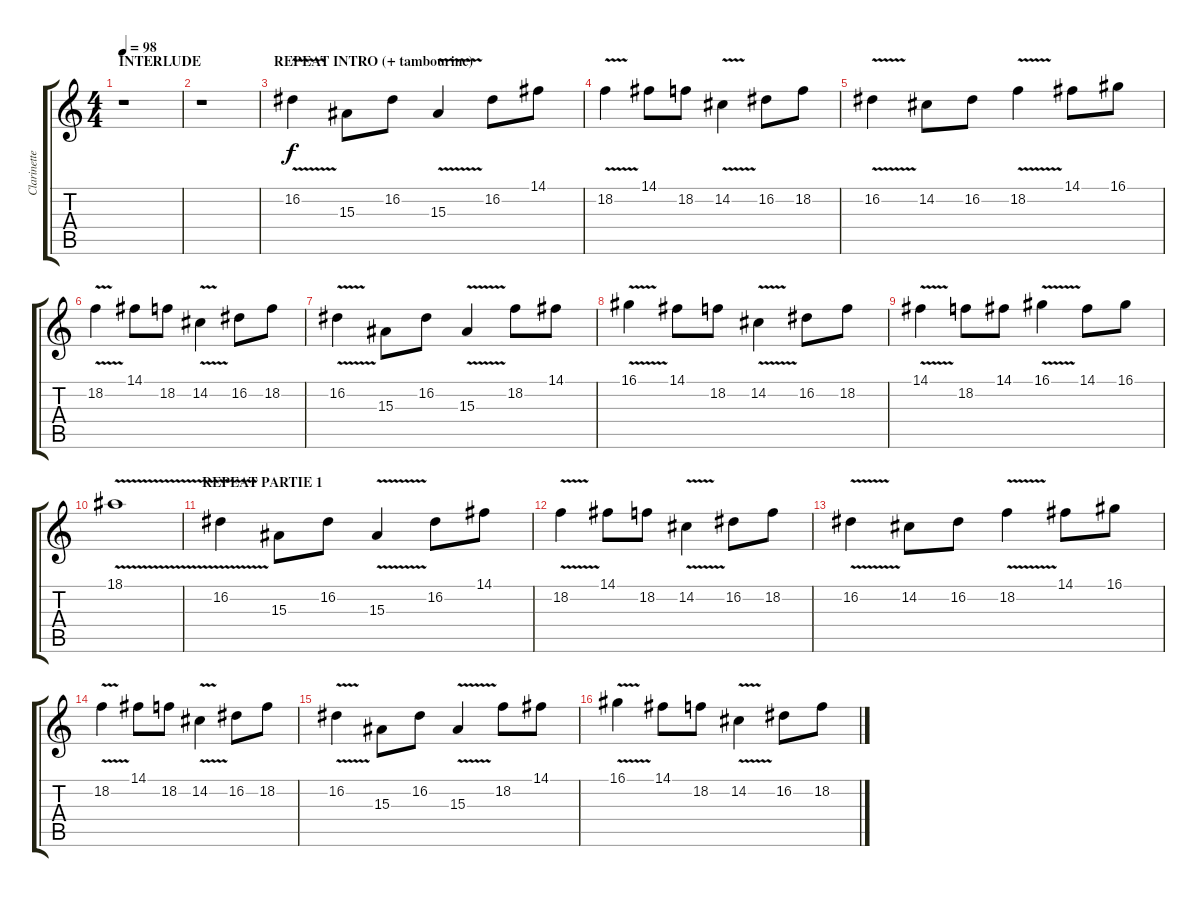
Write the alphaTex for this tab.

\track ("Clarinette" "Clarinette") {instrument clarinet}
\staff {score tabs}
\tuning (E4 B3 G3 D3 A2 E2) {hide}
\ts (4 4)
\section ("" "INTERLUDE")
\tempo 98
\clef g2
\ks c
r.1{dy f} |
r.1 |
\section ("" "REPEAT INTRO (+ tambourine)")
16.2{v}.4 15.3.8 16.2.8 15.3{v}.4 16.2.8 14.1.8 |
18.2{v}.4 14.1.8 18.2.8 14.2{v}.4 16.2.8 18.2.8 |
16.2{v}.4 14.2.8 16.2.8 18.2{v}.4 14.1.8 16.1.8 |
18.2{v}.4 14.1.8 18.2.8 14.2{v}.4 16.2.8 18.2.8 |
16.2{v}.4 15.3.8 16.2.8 15.3{v}.4 18.2.8 14.1.8 |
16.1{v}.4 14.1.8 18.2.8 14.2{v}.4 16.2.8 18.2.8 |
14.1{v}.4 18.2.8 14.1.8 16.1{v}.4 14.1.8 16.1.8 |
18.1{v}.1 |
\section ("" "REPEAT PARTIE 1")
16.2{v}.4 15.3.8 16.2.8 15.3{v}.4 16.2.8 14.1.8 |
18.2{v}.4 14.1.8 18.2.8 14.2{v}.4 16.2.8 18.2.8 |
16.2{v}.4 14.2.8 16.2.8 18.2{v}.4 14.1.8 16.1.8 |
18.2{v}.4 14.1.8 18.2.8 14.2{v}.4 16.2.8 18.2.8 |
16.2{v}.4 15.3.8 16.2.8 15.3{v}.4 18.2.8 14.1.8 |
16.1{v}.4 14.1.8 18.2.8 14.2{v}.4 16.2.8 18.2.8
